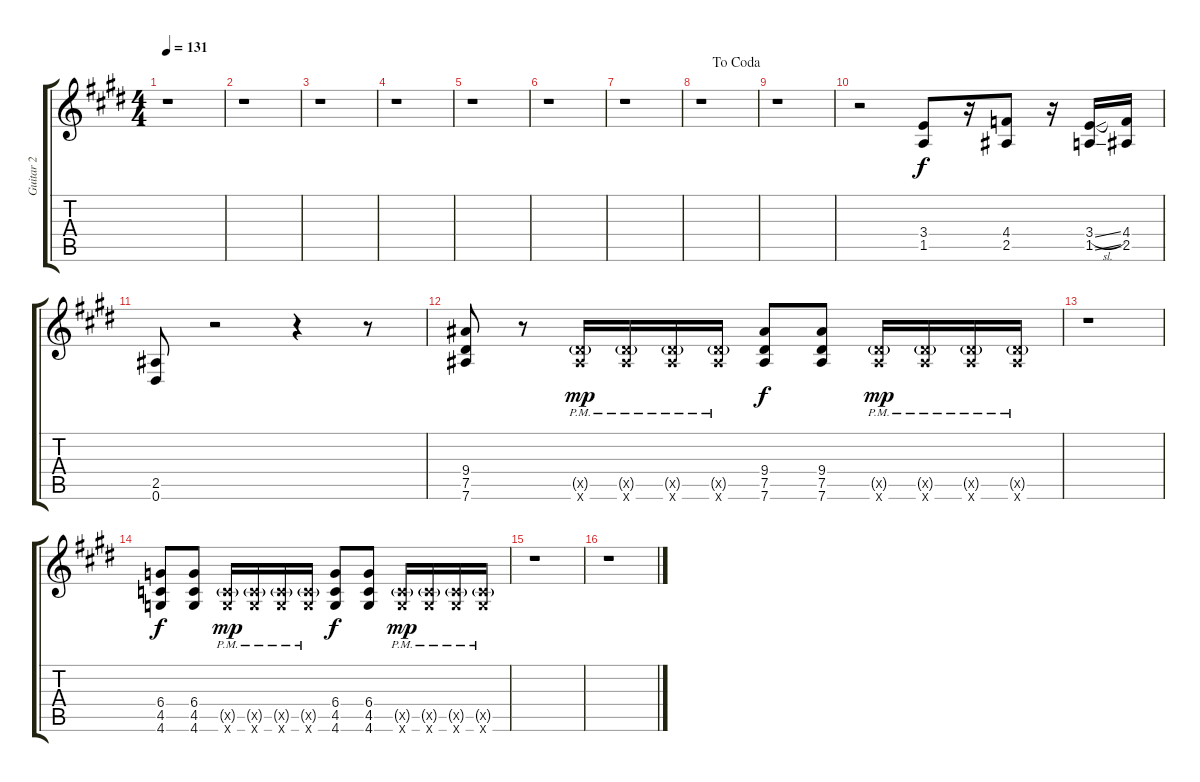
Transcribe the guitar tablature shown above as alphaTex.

\track ("Guitar 2" "Guitar 2") {instrument distortionguitar}
\staff {score tabs}
\tuning (Eb4 Bb3 Gb3 Db3 Ab2 Eb2) {hide}
\ts (4 4)
\tempo 131
\clef g2
\ks e
r.1{dy mp} |
\ks c#minor
r.1 |
\ks e
r.1 |
\ks c#minor
r.1 |
\ks e
r.1 |
\ks c#minor
r.1 |
\ks e
r.1 |
\jump dacoda
\ks c#minor
r.1 |
\ks e
r.1 |
\ks c#minor
r.2 (3.4 1.5).8{dy f} r.16 (4.4 2.5).8 r.16 (3.4{sl} 1.5{ss}).16 (4.4 2.5).16 |
\ks e
(2.5 0.6).8 r.2 r.4 r.8 |
\ks c#minor
(9.4 7.5 7.6).8 r.8 (7.5{g pm x} 7.6{pm x}).16{dy mp} (7.5{g pm x} 7.6{pm x}).16 (7.5{g pm x} 7.6{pm x}).16 (7.5{g pm x} 7.6{pm x}).16 (9.4 7.5 7.6).8{dy f} (9.4 7.5 7.6).8 (7.5{g pm x} 7.6{pm x}).16{dy mp} (7.5{g pm x} 7.6{pm x}).16 (7.5{g pm x} 7.6{pm x}).16 (7.5{g pm x} 7.6{pm x}).16 |
\ks e
r.1 |
\ks c#minor
(6.4 4.5 4.6).8{dy f} (6.4 4.5 4.6).8 (4.5{g pm x} 4.6{pm x}).16{dy mp} (4.5{g pm x} 4.6{pm x}).16 (4.5{g pm x} 4.6{pm x}).16 (4.5{g pm x} 4.6{pm x}).16 (6.4 4.5 4.6).8{dy f} (6.4 4.5 4.6).8 (4.5{g pm x} 4.6{pm x}).16{dy mp} (4.5{g pm x} 4.6{pm x}).16 (4.5{g pm x} 4.6{pm x}).16 (4.5{g pm x} 4.6{pm x}).16 |
\ks e
r.1 |
\ks c#minor
r.1
